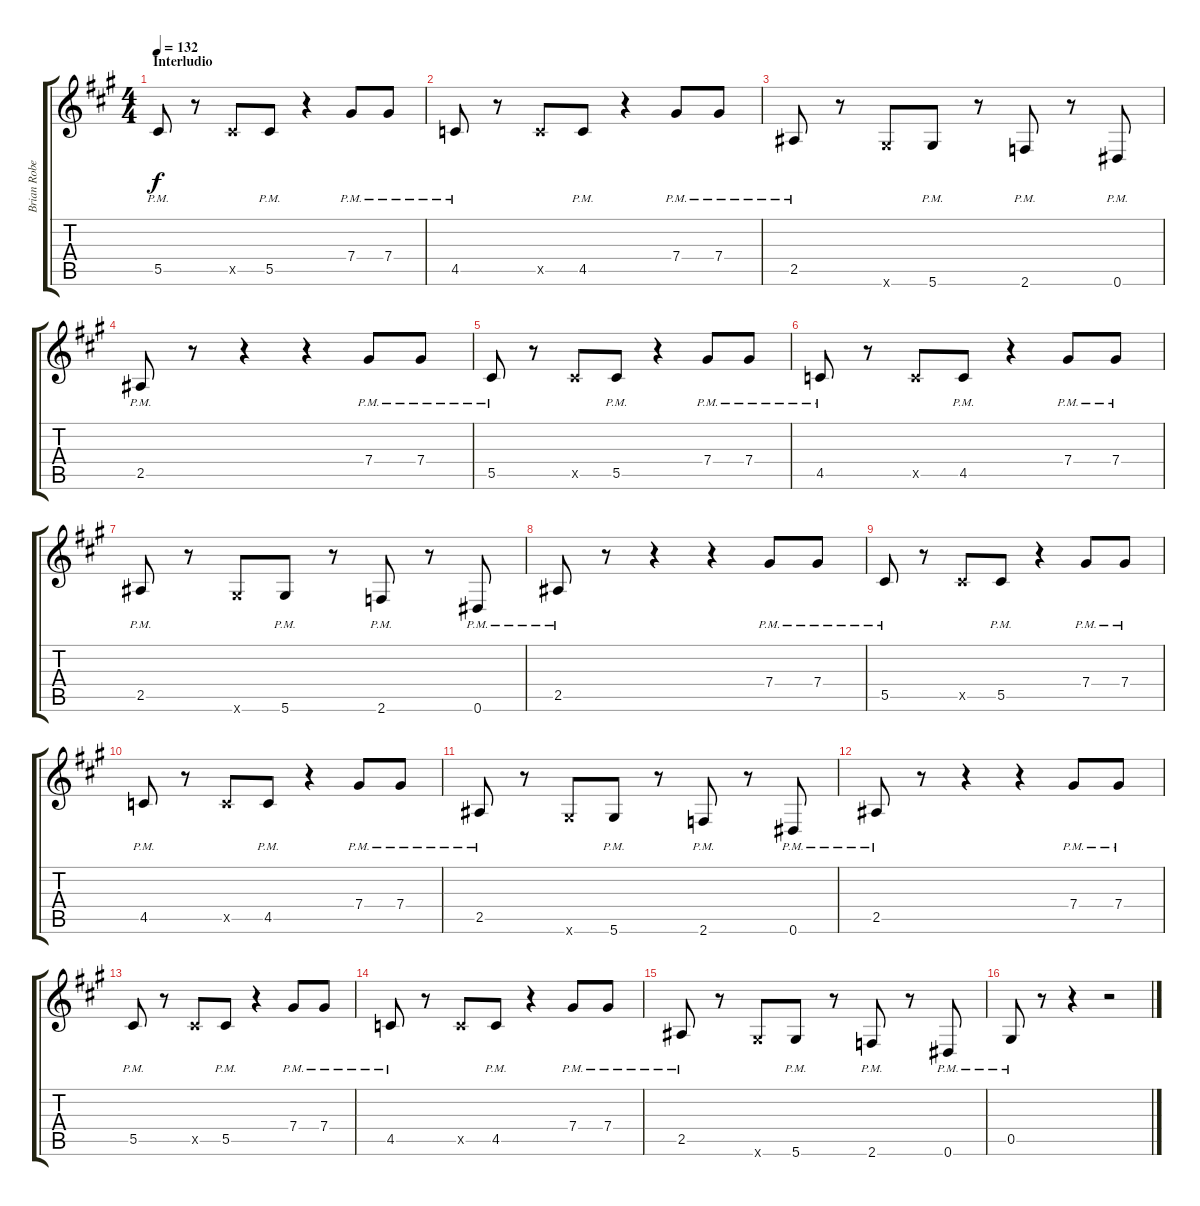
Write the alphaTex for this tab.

\track ("Brian Robertson" "Brian Robe") {instrument distortionguitar}
\staff {score tabs}
\tuning (Eb4 Bb3 Gb3 Db3 Ab2 Eb2) {hide}
\ts (4 4)
\section ("" "Interludio")
\tempo 132
\clef g2
\ks a
5.5{pm}.8{dy f} r.8 5.5{x}.8 5.5{pm}.8 r.4 7.4{pm}.8 7.4{pm}.8 |
4.5{pm}.8 r.8 4.5{x}.8 4.5{pm}.8 r.4 7.4{pm}.8 7.4{pm}.8 |
2.5{pm}.8 r.8 5.6{x}.8 5.6{pm}.8 r.8 2.6{pm}.8 r.8 0.6{pm}.8 |
2.5{pm}.8 r.8 r.4 r.4 7.4{pm}.8 7.4{pm}.8 |
5.5{pm}.8 r.8 5.5{x}.8 5.5{pm}.8 r.4 7.4{pm}.8 7.4{pm}.8 |
4.5{pm}.8 r.8 4.5{x}.8 4.5{pm}.8 r.4 7.4{pm}.8 7.4{pm}.8 |
2.5{pm}.8 r.8 5.6{x}.8 5.6{pm}.8 r.8 2.6{pm}.8 r.8 0.6{pm}.8 |
2.5{pm}.8 r.8 r.4 r.4 7.4{pm}.8 7.4{pm}.8 |
5.5{pm}.8 r.8 5.5{x}.8 5.5{pm}.8 r.4 7.4{pm}.8 7.4{pm}.8 |
4.5{pm}.8 r.8 4.5{x}.8 4.5{pm}.8 r.4 7.4{pm}.8 7.4{pm}.8 |
2.5{pm}.8 r.8 5.6{x}.8 5.6{pm}.8 r.8 2.6{pm}.8 r.8 0.6{pm}.8 |
2.5{pm}.8 r.8 r.4 r.4 7.4{pm}.8 7.4{pm}.8 |
5.5{pm}.8 r.8 5.5{x}.8 5.5{pm}.8 r.4 7.4{pm}.8 7.4{pm}.8 |
4.5{pm}.8 r.8 4.5{x}.8 4.5{pm}.8 r.4 7.4{pm}.8 7.4{pm}.8 |
2.5{pm}.8 r.8 5.6{x}.8 5.6{pm}.8 r.8 2.6{pm}.8 r.8 0.6{pm}.8 |
0.5{pm}.8 r.8 r.4 r.2
